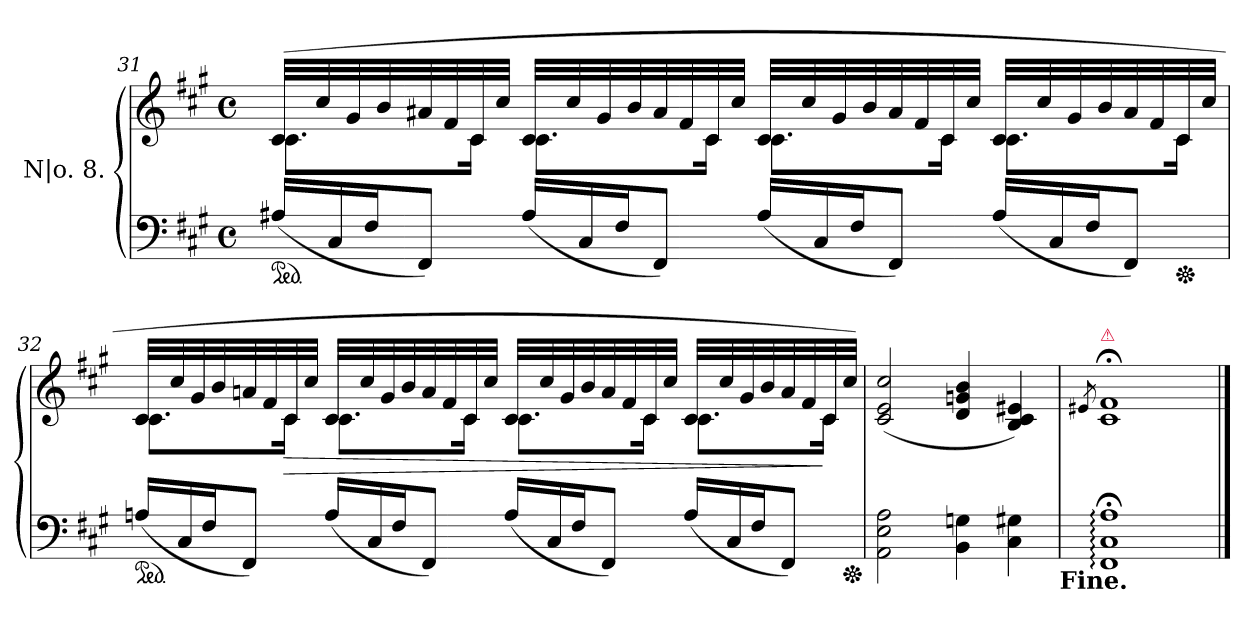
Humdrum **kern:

**kern	**kern	**dynam
*part1	*part1	*part1
*staff2	*staff1	*staff1/2
*I"N|o. 8.	*	*
*clefF4	*clefG2	*
*k[f#c#g#]	*k[f#c#g#]	*
*f#:	*f#:	*
*M4/4	*M4/4	*
*met(c)	*met(c)	*
*Xtuplet	*	*
=31	=31	=31
*	*^	*
*ped	*	*	*
(>24A#XLL	(>32c#LLL	8.c#L	.
.	32cc#!	.	.
24C#	.	.	.
.	32g#!	.	.
24F#J	.	.	.
.	32b!	.	.
8FF#J)	32a#X!	.	.
.	32f#!	.	.
.	32c#	16c#Jk	.
.	32cc#!JJJ	.	.
(>24A#LL	32c#LLL	8.c#L	.
.	32cc#!	.	.
24C#	.	.	.
.	32g#!	.	.
24F#J	.	.	.
.	32b!	.	.
8FF#J)	32a#!	.	.
.	32f#!	.	.
.	32c#	16c#Jk	.
.	32cc#!JJJ	.	.
(>24A#LL	32c#LLL	8.c#L	.
.	32cc#!	.	.
24C#	.	.	.
.	32g#!	.	.
24F#J	.	.	.
.	32b!	.	.
8FF#J)	32a#!	.	.
.	32f#!	.	.
.	32c#	16c#Jk	.
.	32cc#!JJJ	.	.
(>24A#LL	32c#LLL	8.c#L	.
.	32cc#!	.	.
24C#	.	.	.
.	32g#!	.	.
24F#J	.	.	.
.	32b!	.	.
8FF#J)	32a#!	.	.
.	32f#!	.	.
*Xped	*	*	*
.	32c#	16c#Jk	.
.	32cc#!JJJ	.	.
=32	=32	=32	=32
*ped	*	*	*
(>24AnLL	32c#LLL	8.c#L	.
.	32cc#!	.	.
24C#	.	.	.
.	32g#!	.	.
24F#J	.	.	.
.	32b!	.	.
8FF#J)	32an!	.	.
.	32f#!	.	.
.	32c#	16c#Jk	>
.	32cc#!JJJ	.	.
(>24ALL	32c#LLL	8.c#L	.
.	32cc#!	.	.
24C#	.	.	.
.	32g#!	.	.
24F#J	.	.	.
.	32b!	.	.
8FF#J)	32a!	.	.
.	32f#!	.	.
.	32c#	16c#Jk	.
.	32cc#!JJJ	.	.
(>24ALL	32c#LLL	8.c#L	.
.	32cc#!	.	.
24C#	.	.	.
.	32g#!	.	.
24F#J	.	.	.
.	32b!	.	.
8FF#J)	32a!	.	.
.	32f#!	.	.
.	32c#	16c#Jk	.
.	32cc#!JJJ	.	.
(>24ALL	32c#LLL	8.c#L	.
.	32cc#!	.	.
24C#	.	.	.
.	32g#!	.	.
24F#J	.	.	.
.	32b!	.	.
8FF#J)	32a!	.	.
.	32f#!	.	.
.	32c#	16c#Jk	]
*Xped	*	*	*
.	32cc#!JJJ)	.	.
*	*v	*v	*
=33	=33	=33
2AA 2E 2A	(>2c# 2e 2cc#	.
4BB 4Gn	4d 4gn 4b	.
4C# 4G#X	4B 4c# 4e#X)	.
!LO:TX:b:B:t=Fine.	!	!
=34	=34	=34
.	8qe#X:/	.
!	!LO:TX:a:color=crimson:t=⚠	!
1FF#;: 1C#;: 1A;:	1c#;< 1f#;<	.
==	==	==
*-	*-	*-
